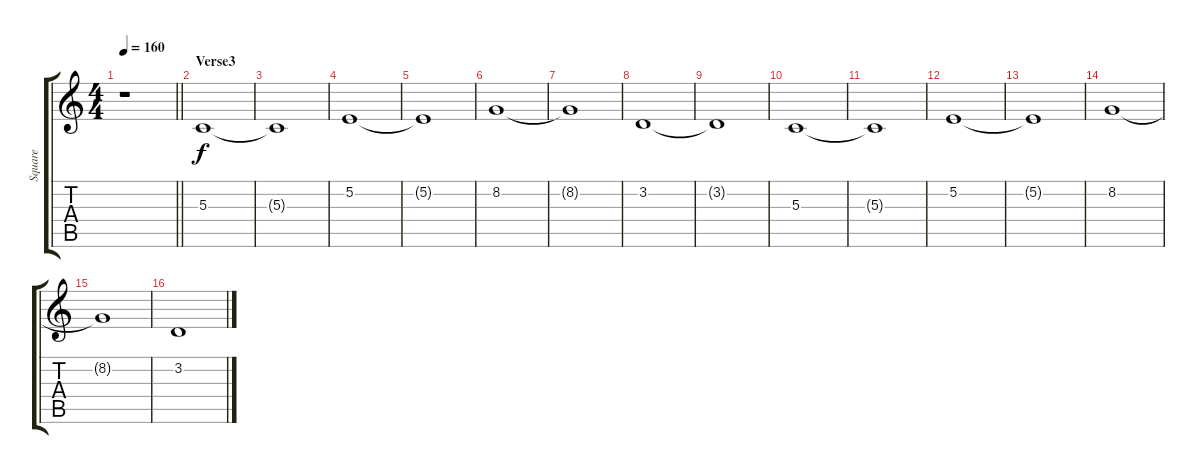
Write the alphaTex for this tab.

\track ("Square" "Square") {instrument lead1square}
\staff {score tabs}
\tuning (E4 B3 G3 D3 A2 E2) {hide}
\ts (4 4)
\tempo 160
\clef g2
\barLineRight lightlight
\ks c
r.1{dy f} |
\section ("" "Verse3")
5.3.1 |
5.3{t}.1 |
5.2.1 |
5.2{t}.1 |
8.2.1 |
8.2{t}.1 |
3.2.1 |
3.2{t}.1 |
5.3.1 |
5.3{t}.1 |
5.2.1 |
5.2{t}.1 |
8.2.1 |
8.2{t}.1 |
3.2.1
